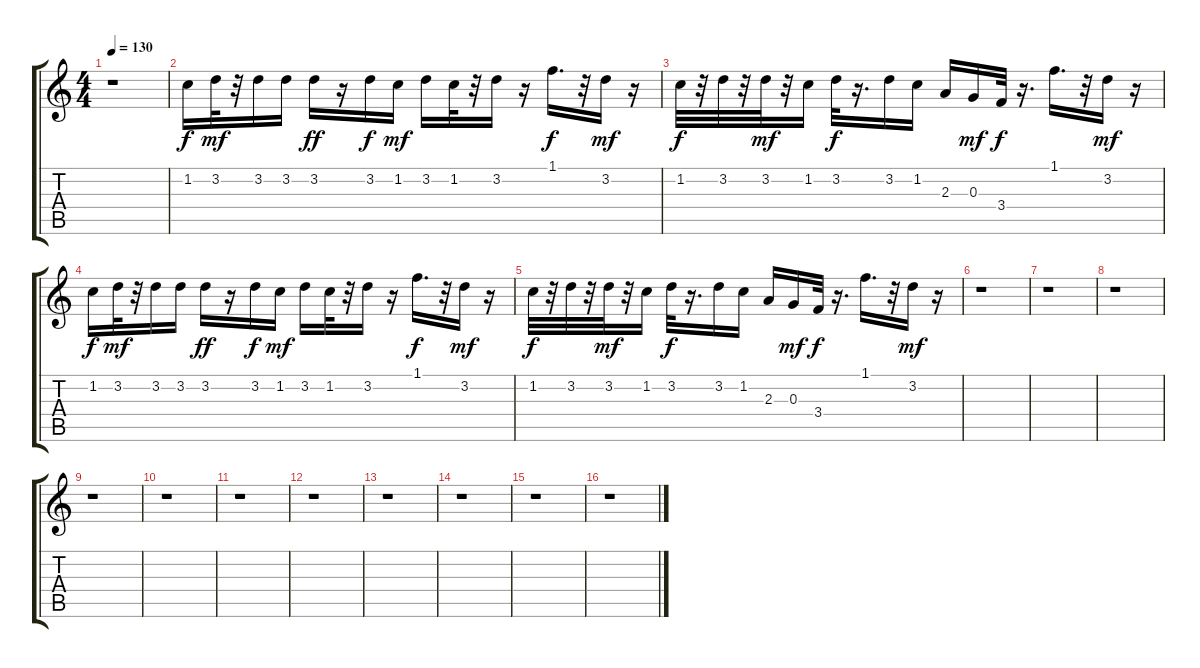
\track "" {instrument electricguitarmuted}
\staff {score tabs}
\tuning (E4 B3 G3 D3 A2 E2) {hide}
\ts (4 4)
\tempo 130
\clef g2
\ks c
r.1{dy mf} |
1.2.16{dy f} 3.2.32{dy mf} r.32 3.2.16 3.2.16 3.2.16{dy ff} r.16 3.2.16{dy f} 1.2.16{dy mf} 3.2.16 1.2.32 r.32 3.2.16 r.16 1.1.16{d dy f} r.32 3.2.16{dy mf} r.16 |
1.2.32{dy f} r.32 3.2.32 r.32 3.2.32{dy mf} r.32 1.2.16 3.2.32{dy f} r.16{d} 3.2.16 1.2.16 2.3.16 0.3.16{dy mf} 3.4.32{dy f} r.16{d} 1.1.16{d} r.32 3.2.16{dy mf} r.16 |
1.2.16{dy f} 3.2.32{dy mf} r.32 3.2.16 3.2.16 3.2.16{dy ff} r.16 3.2.16{dy f} 1.2.16{dy mf} 3.2.16 1.2.32 r.32 3.2.16 r.16 1.1.16{d dy f} r.32 3.2.16{dy mf} r.16 |
1.2.32{dy f} r.32 3.2.32 r.32 3.2.32{dy mf} r.32 1.2.16 3.2.32{dy f} r.16{d} 3.2.16 1.2.16 2.3.16 0.3.16{dy mf} 3.4.32{dy f} r.16{d} 1.1.16{d} r.32 3.2.16{dy mf} r.16 |
r.1 |
r.1 |
r.1 |
r.1 |
r.1 |
r.1 |
r.1 |
r.1 |
r.1 |
r.1 |
r.1
